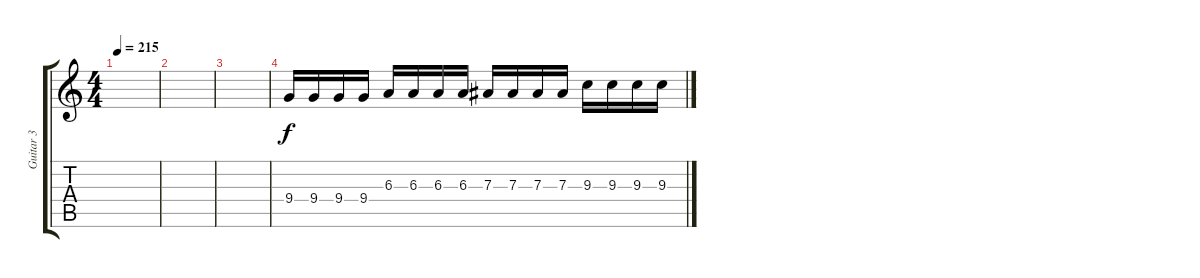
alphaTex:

\track ("Guitar 3" "Guitar 3") {instrument distortionguitar}
\staff {score tabs}
\tuning (C4 G3 Eb3 Bb2 F2 C2) {hide}
\ts (4 4)
\tempo 215
\clef g2
\ks c
|
|
|
9.4.16 9.4.16 9.4.16 9.4.16 6.3.16 6.3.16 6.3.16 6.3.16 7.3.16 7.3.16 7.3.16 7.3.16 9.3.16 9.3.16 9.3.16 9.3.16
